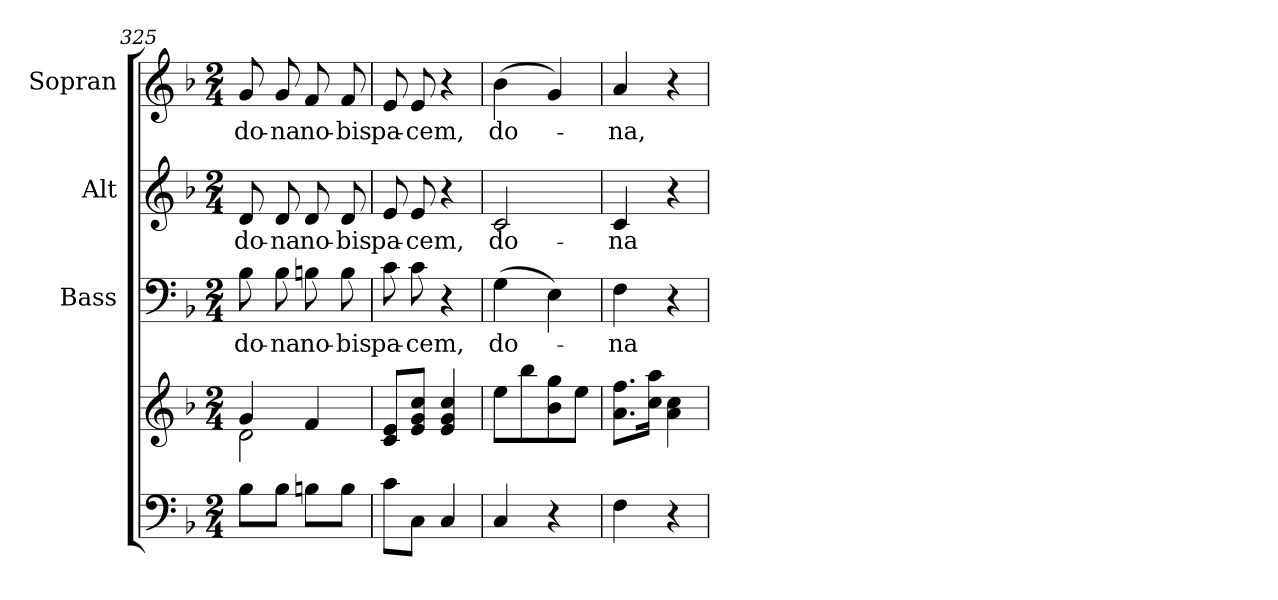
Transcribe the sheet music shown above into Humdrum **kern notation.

**kern	**kern	**kern	**text	**kern	**text	**kern	**text
*part4	*part4	*part3	*part3	*part2	*part2	*part1	*part1
*staff5	*staff4	*staff3	*staff3	*staff2	*staff2	*staff1	*staff1
*	*	*I"Bass	*	*I"Alt	*	*I"Sopran	*
*	*	*I'B.	*	*I'A.	*	*I'S.	*
*clefF4	*clefG2	*clefF4	*	*clefG2	*	*clefG2	*
*k[b-]	*k[b-]	*k[b-]	*	*k[b-]	*	*k[b-]	*
*F:	*F:	*F:	*	*F:	*	*F:	*
*M2/4	*M2/4	*M2/4	*	*M2/4	*	*M2/4	*
=325	=325	=325	=325	=325	=325	=325	=325
*	*^	*	*	*	*	*	*
!	!	!	!	!LO:LY:b	!	!LO:LY:b	!	!LO:LY:b
8B-\L	4g/	2d\	8B-\	do-	8d/	do-	8g/	do-
!	!	!	!	!LO:LY:b	!	!LO:LY:b	!	!LO:LY:b
8B-\J	.	.	8B-\	-na	8d/	-na	8g/	-na
!	!	!	!	!LO:LY:b	!	!LO:LY:b	!	!LO:LY:b
8Bn\L	4f/	.	8Bn\	no-	8d/	no-	8f/	no-
!	!	!	!	!LO:LY:b	!	!LO:LY:b	!	!LO:LY:b
8B\J	.	.	8B\	-bis	8d/	-bis	8f/	-bis
*	*v	*v	*	*	*	*	*	*
=326	=326	=326	=326	=326	=326	=326	=326
!	!	!	!LO:LY:b	!	!LO:LY:b	!	!LO:LY:b
8c\L	8c/ 8e/L	8c\	pa-	8e/	pa-	8e/	pa-
!	!	!	!LO:LY:b	!	!LO:LY:b	!	!LO:LY:b
8C\J	8e/ 8g/ 8cc/J	8c\	-cem,	8e/	-cem,	8e/	-cem,
4C/	4e/ 4g/ 4cc/	4r	.	4r	.	4r	.
=327	=327	=327	=327	=327	=327	=327	=327
!	!	!	!LO:LY:b	!	!LO:LY:b	!	!LO:LY:b
4C/	8ee\L	(>4G\	do-	2c/	do-	(>4b-\	do-
.	8bb-\	.	.	.	.	.	.
4r	8b-\ 8gg\	4E\)	.	.	.	4g/)	.
.	8ee\J	.	.	.	.	.	.
=328	=328	=328	=328	=328	=328	=328	=328
!	!	!	!LO:LY:b	!	!LO:LY:b	!	!LO:LY:b
4F\	8.a\ 8.ff\L	4F\	-na	4c/	-na	4a/	-na,
.	16cc\ 16aa\Jk	.	.	.	.	.	.
4r	4a\ 4cc\	4r	.	4r	.	4r	.
=	=	=	=	=	=	=	=
*-	*-	*-	*-	*-	*-	*-	*-
